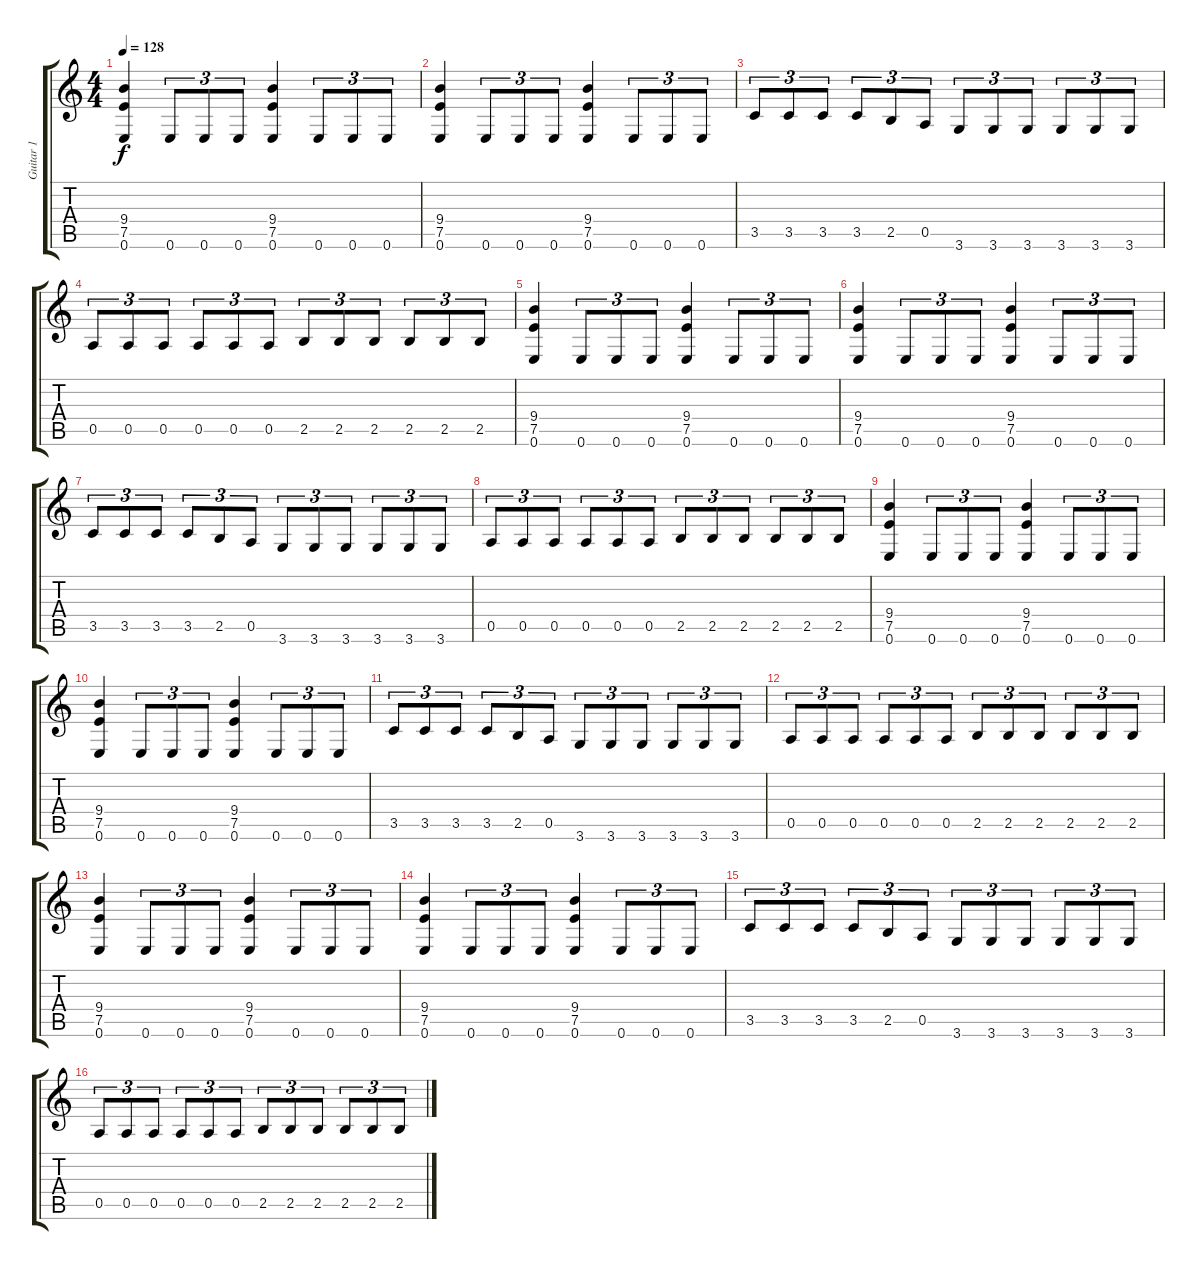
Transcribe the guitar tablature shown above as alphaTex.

\track ("Guitar 1" "Guitar 1") {instrument distortionguitar}
\staff {score tabs}
\tuning (E4 B3 G3 D3 A2 E2) {hide}
\ts (4 4)
\tempo 128
\clef g2
\ks c
(9.4 7.5 0.6).4{dy f} 0.6.8{tu (3 2)} 0.6.8{tu (3 2)} 0.6.8{tu (3 2)} (9.4 7.5 0.6).4 0.6.8{tu (3 2)} 0.6.8{tu (3 2)} 0.6.8{tu (3 2)} |
(9.4 7.5 0.6).4 0.6.8{tu (3 2)} 0.6.8{tu (3 2)} 0.6.8{tu (3 2)} (9.4 7.5 0.6).4 0.6.8{tu (3 2)} 0.6.8{tu (3 2)} 0.6.8{tu (3 2)} |
3.5.8{tu (3 2)} 3.5.8{tu (3 2)} 3.5.8{tu (3 2)} 3.5.8{tu (3 2)} 2.5.8{tu (3 2)} 0.5.8{tu (3 2)} 3.6.8{tu (3 2)} 3.6.8{tu (3 2)} 3.6.8{tu (3 2)} 3.6.8{tu (3 2)} 3.6.8{tu (3 2)} 3.6.8{tu (3 2)} |
0.5.8{tu (3 2)} 0.5.8{tu (3 2)} 0.5.8{tu (3 2)} 0.5.8{tu (3 2)} 0.5.8{tu (3 2)} 0.5.8{tu (3 2)} 2.5.8{tu (3 2)} 2.5.8{tu (3 2)} 2.5.8{tu (3 2)} 2.5.8{tu (3 2)} 2.5.8{tu (3 2)} 2.5.8{tu (3 2)} |
(9.4 7.5 0.6).4 0.6.8{tu (3 2)} 0.6.8{tu (3 2)} 0.6.8{tu (3 2)} (9.4 7.5 0.6).4 0.6.8{tu (3 2)} 0.6.8{tu (3 2)} 0.6.8{tu (3 2)} |
(9.4 7.5 0.6).4 0.6.8{tu (3 2)} 0.6.8{tu (3 2)} 0.6.8{tu (3 2)} (9.4 7.5 0.6).4 0.6.8{tu (3 2)} 0.6.8{tu (3 2)} 0.6.8{tu (3 2)} |
3.5.8{tu (3 2)} 3.5.8{tu (3 2)} 3.5.8{tu (3 2)} 3.5.8{tu (3 2)} 2.5.8{tu (3 2)} 0.5.8{tu (3 2)} 3.6.8{tu (3 2)} 3.6.8{tu (3 2)} 3.6.8{tu (3 2)} 3.6.8{tu (3 2)} 3.6.8{tu (3 2)} 3.6.8{tu (3 2)} |
0.5.8{tu (3 2)} 0.5.8{tu (3 2)} 0.5.8{tu (3 2)} 0.5.8{tu (3 2)} 0.5.8{tu (3 2)} 0.5.8{tu (3 2)} 2.5.8{tu (3 2)} 2.5.8{tu (3 2)} 2.5.8{tu (3 2)} 2.5.8{tu (3 2)} 2.5.8{tu (3 2)} 2.5.8{tu (3 2)} |
(9.4 7.5 0.6).4 0.6.8{tu (3 2)} 0.6.8{tu (3 2)} 0.6.8{tu (3 2)} (9.4 7.5 0.6).4 0.6.8{tu (3 2)} 0.6.8{tu (3 2)} 0.6.8{tu (3 2)} |
(9.4 7.5 0.6).4 0.6.8{tu (3 2)} 0.6.8{tu (3 2)} 0.6.8{tu (3 2)} (9.4 7.5 0.6).4 0.6.8{tu (3 2)} 0.6.8{tu (3 2)} 0.6.8{tu (3 2)} |
3.5.8{tu (3 2)} 3.5.8{tu (3 2)} 3.5.8{tu (3 2)} 3.5.8{tu (3 2)} 2.5.8{tu (3 2)} 0.5.8{tu (3 2)} 3.6.8{tu (3 2)} 3.6.8{tu (3 2)} 3.6.8{tu (3 2)} 3.6.8{tu (3 2)} 3.6.8{tu (3 2)} 3.6.8{tu (3 2)} |
0.5.8{tu (3 2)} 0.5.8{tu (3 2)} 0.5.8{tu (3 2)} 0.5.8{tu (3 2)} 0.5.8{tu (3 2)} 0.5.8{tu (3 2)} 2.5.8{tu (3 2)} 2.5.8{tu (3 2)} 2.5.8{tu (3 2)} 2.5.8{tu (3 2)} 2.5.8{tu (3 2)} 2.5.8{tu (3 2)} |
(9.4 7.5 0.6).4 0.6.8{tu (3 2)} 0.6.8{tu (3 2)} 0.6.8{tu (3 2)} (9.4 7.5 0.6).4 0.6.8{tu (3 2)} 0.6.8{tu (3 2)} 0.6.8{tu (3 2)} |
(9.4 7.5 0.6).4 0.6.8{tu (3 2)} 0.6.8{tu (3 2)} 0.6.8{tu (3 2)} (9.4 7.5 0.6).4 0.6.8{tu (3 2)} 0.6.8{tu (3 2)} 0.6.8{tu (3 2)} |
3.5.8{tu (3 2)} 3.5.8{tu (3 2)} 3.5.8{tu (3 2)} 3.5.8{tu (3 2)} 2.5.8{tu (3 2)} 0.5.8{tu (3 2)} 3.6.8{tu (3 2)} 3.6.8{tu (3 2)} 3.6.8{tu (3 2)} 3.6.8{tu (3 2)} 3.6.8{tu (3 2)} 3.6.8{tu (3 2)} |
0.5.8{tu (3 2)} 0.5.8{tu (3 2)} 0.5.8{tu (3 2)} 0.5.8{tu (3 2)} 0.5.8{tu (3 2)} 0.5.8{tu (3 2)} 2.5.8{tu (3 2)} 2.5.8{tu (3 2)} 2.5.8{tu (3 2)} 2.5.8{tu (3 2)} 2.5.8{tu (3 2)} 2.5.8{tu (3 2)}
